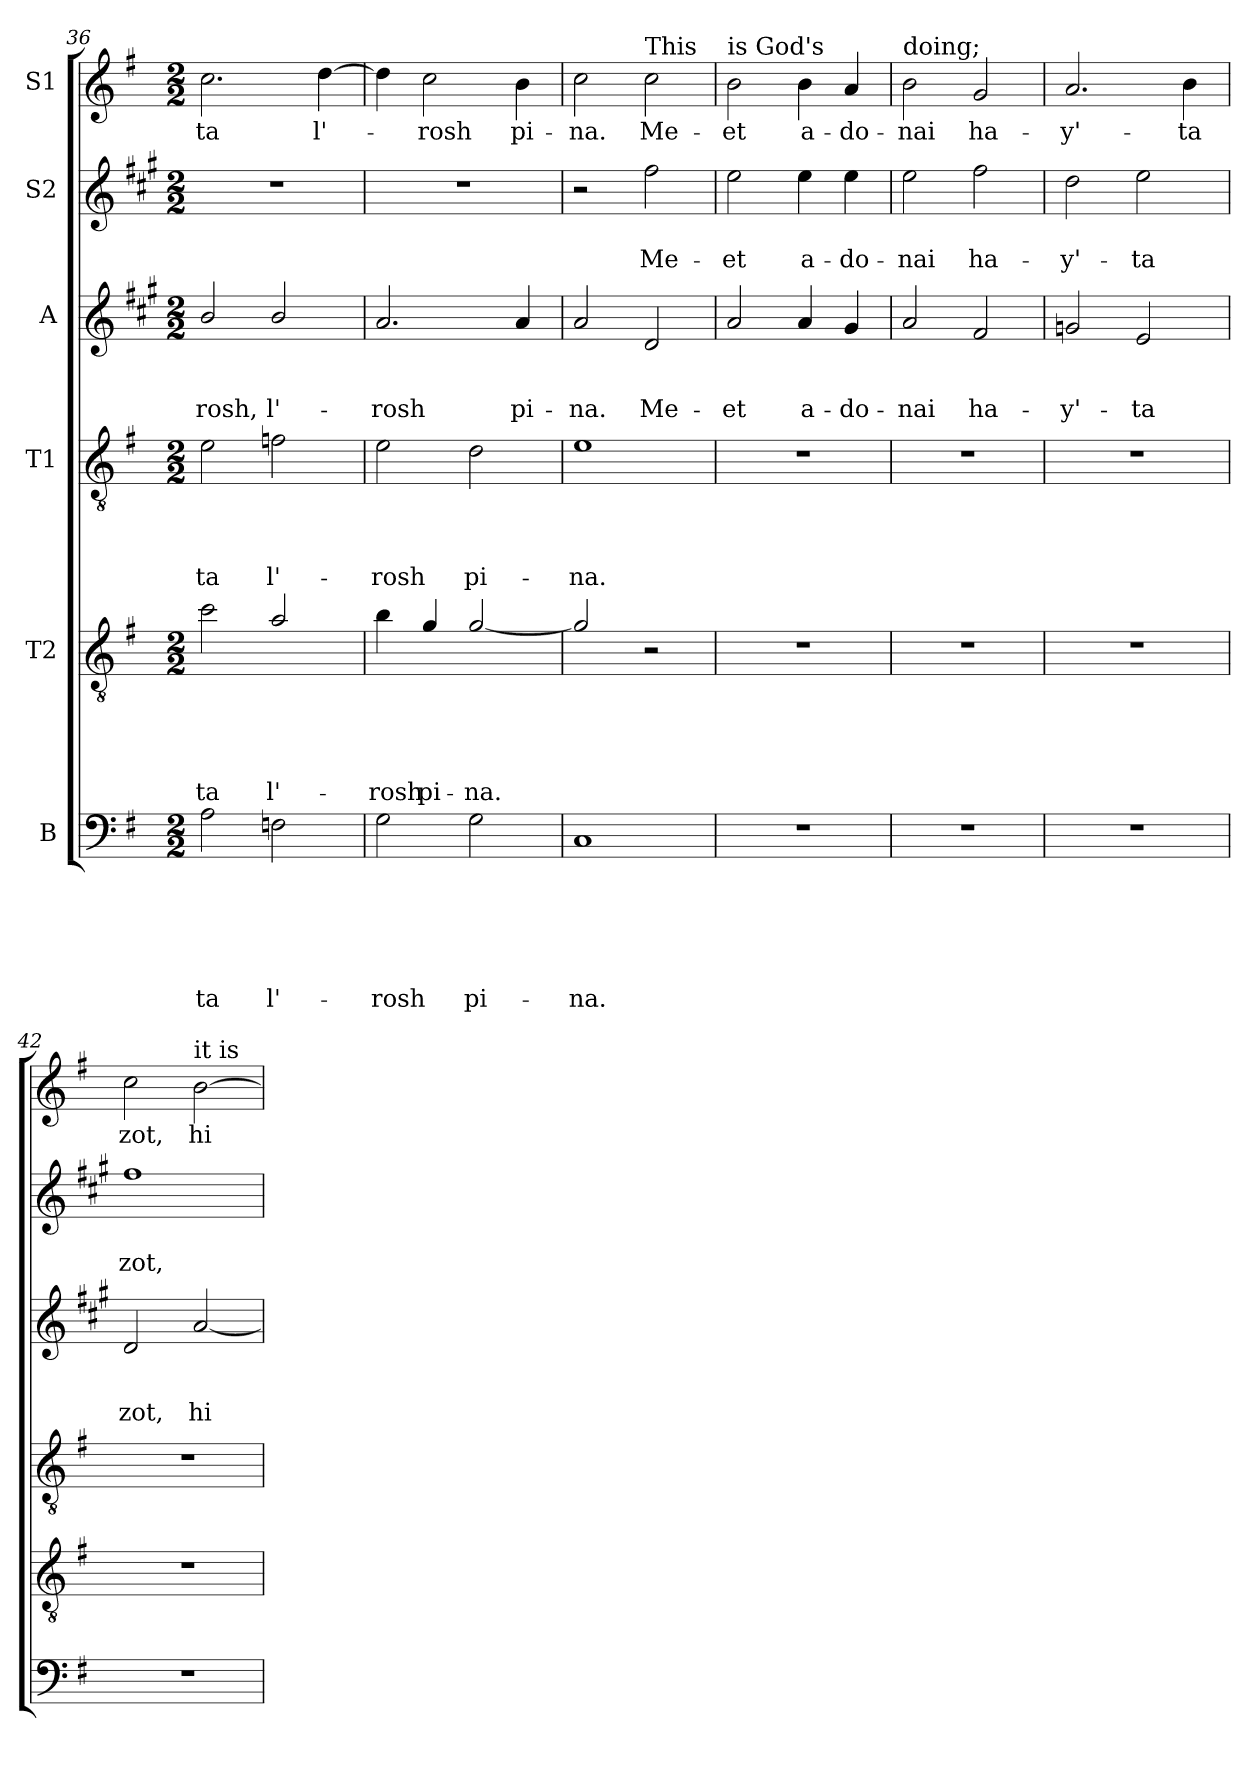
**kern	**text	**text	**text	**text	**text	**text	**kern	**text	**text	**text	**text	**text	**kern	**text	**text	**text	**text	**kern	**text	**text	**text	**kern	**text	**text	**kern	**text
*part6	*part6	*part6	*part6	*part6	*part6	*part6	*part5	*part5	*part5	*part5	*part5	*part5	*part4	*part4	*part4	*part4	*part4	*part3	*part3	*part3	*part3	*part2	*part2	*part2	*part1	*part1
*staff6	*staff6	*staff6	*staff6	*staff6	*staff6	*staff6	*staff5	*staff5	*staff5	*staff5	*staff5	*staff5	*staff4	*staff4	*staff4	*staff4	*staff4	*staff3	*staff3	*staff3	*staff3	*staff2	*staff2	*staff2	*staff1	*staff1
*I"B	*	*	*	*	*	*	*I"T2	*	*	*	*	*	*I"T1	*	*	*	*	*I"A	*	*	*	*I"S2	*	*	*I"S1	*
*clefF4	*	*	*	*	*	*	*clefGv2	*	*	*	*	*	*clefGv2	*	*	*	*	*clefG2	*	*	*	*clefG2	*	*	*clefG2	*
*	*	*	*	*	*	*	*ITrd8c14	*	*	*	*	*	*	*	*	*	*	*ITrd1c2	*	*	*	*ITrd1c2	*	*	*	*
*k[f#]	*	*	*	*	*	*	*k[f#]	*	*	*	*	*	*k[f#]	*	*	*	*	*k[f#]	*	*	*	*k[f#]	*	*	*k[f#]	*
*G:	*	*	*	*	*	*	*G:	*	*	*	*	*	*G:	*	*	*	*	*G:	*	*	*	*G:	*	*	*G:	*
*M2/2	*	*	*	*	*	*	*M2/2	*	*	*	*	*	*M2/2	*	*	*	*	*M2/2	*	*	*	*M2/2	*	*	*M2/2	*
=36	=36	=36	=36	=36	=36	=36	=36	=36	=36	=36	=36	=36	=36	=36	=36	=36	=36	=36	=36	=36	=36	=36	=36	=36	=36	=36
!	!	!	!	!	!	!LO:LY:b	!	!	!	!	!	!LO:LY:b	!	!	!	!	!LO:LY:b	!	!	!	!LO:LY:b	!	!	!	!	!LO:LY:b
2A\	.	.	.	.	.	-ta	2c\	.	.	.	.	-ta	2e\	.	.	.	-ta	2a/	.	.	-rosh,	1r	.	.	2.cc\	-ta
!	!	!	!	!	!	!LO:LY:b	!	!	!	!	!	!LO:LY:b	!	!	!	!	!LO:LY:b	!	!	!	!LO:LY:b	!	!	!	!	!
2Fn\	.	.	.	.	.	l'-	2A/	.	.	.	.	l'-	2fn\	.	.	.	l'-	2a/	.	.	l'-	.	.	.	.	.
!	!	!	!	!	!	!	!	!	!	!	!	!	!	!	!	!	!	!	!	!	!	!	!	!	!	!LO:LY:b
.	.	.	.	.	.	.	.	.	.	.	.	.	.	.	.	.	.	.	.	.	.	.	.	.	[4dd\	l'-
=37	=37	=37	=37	=37	=37	=37	=37	=37	=37	=37	=37	=37	=37	=37	=37	=37	=37	=37	=37	=37	=37	=37	=37	=37	=37	=37
!	!	!	!	!	!	!LO:LY:b	!	!	!	!	!	!LO:LY:b	!	!	!	!	!LO:LY:b	!	!	!	!LO:LY:b	!	!	!	!	!
2G\	.	.	.	.	.	-rosh	4B\	.	.	.	.	-rosh	2e\	.	.	.	-rosh	2.g/	.	.	-rosh	1r	.	.	4dd\]	.
!	!	!	!	!	!	!	!	!	!	!	!	!LO:LY:b	!	!	!	!	!	!	!	!	!	!	!	!	!	!LO:LY:b
.	.	.	.	.	.	.	4G/	.	.	.	.	pi-	.	.	.	.	.	.	.	.	.	.	.	.	2cc\	-rosh
!	!	!	!	!	!	!LO:LY:b	!	!	!	!	!	!LO:LY:b	!	!	!	!	!LO:LY:b	!	!	!	!	!	!	!	!	!
2G\	.	.	.	.	.	pi-	[2G/	.	.	.	.	-na.	2d\	.	.	.	pi-	.	.	.	.	.	.	.	.	.
!	!	!	!	!	!	!	!	!	!	!	!	!	!	!	!	!	!	!	!	!	!LO:LY:b	!	!	!	!	!LO:LY:b
.	.	.	.	.	.	.	.	.	.	.	.	.	.	.	.	.	.	4g/	.	.	pi-	.	.	.	4b\	pi-
=38	=38	=38	=38	=38	=38	=38	=38	=38	=38	=38	=38	=38	=38	=38	=38	=38	=38	=38	=38	=38	=38	=38	=38	=38	=38	=38
!	!	!	!	!	!	!LO:LY:b	!	!	!	!	!	!	!	!	!	!	!LO:LY:b	!	!	!	!LO:LY:b	!	!	!	!	!LO:LY:b
1C	.	.	.	.	.	-na.	2G/]	.	.	.	.	.	1e	.	.	.	-na.	2g/	.	.	-na.	2r	.	.	2cc\	-na.
!	!	!	!	!	!	!	!	!	!	!	!	!	!	!	!	!	!	!	!	!	!	!	!	!	!LO:TX:a:t=This	!
!	!	!	!	!	!	!	!	!	!	!	!	!	!	!	!	!	!	!	!	!	!LO:LY:b	!	!	!LO:LY:b	!	!LO:LY:b
.	.	.	.	.	.	.	2r	.	.	.	.	.	.	.	.	.	.	2c/	.	.	Me-	2ee\	.	Me-	2cc\	Me-
=39	=39	=39	=39	=39	=39	=39	=39	=39	=39	=39	=39	=39	=39	=39	=39	=39	=39	=39	=39	=39	=39	=39	=39	=39	=39	=39
!	!	!	!	!	!	!	!	!	!	!	!	!	!	!	!	!	!	!	!	!	!	!	!	!	!LO:TX:a:t=is God's	!
!	!	!	!	!	!	!	!	!	!	!	!	!	!	!	!	!	!	!	!	!	!LO:LY:b	!	!	!LO:LY:b	!	!LO:LY:b
1r	.	.	.	.	.	.	1r	.	.	.	.	.	1r	.	.	.	.	2g/	.	.	-et	2dd\	.	-et	2b\	-et
!	!	!	!	!	!	!	!	!	!	!	!	!	!	!	!	!	!	!	!	!	!LO:LY:b	!	!	!LO:LY:b	!	!LO:LY:b
.	.	.	.	.	.	.	.	.	.	.	.	.	.	.	.	.	.	4g/	.	.	a-	4dd\	.	a-	4b\	a-
!	!	!	!	!	!	!	!	!	!	!	!	!	!	!	!	!	!	!	!	!	!LO:LY:b	!	!	!LO:LY:b	!	!LO:LY:b
.	.	.	.	.	.	.	.	.	.	.	.	.	.	.	.	.	.	4f#/	.	.	-do-	4dd\	.	-do-	4a/	-do-
=40	=40	=40	=40	=40	=40	=40	=40	=40	=40	=40	=40	=40	=40	=40	=40	=40	=40	=40	=40	=40	=40	=40	=40	=40	=40	=40
!	!	!	!	!	!	!	!	!	!	!	!	!	!	!	!	!	!	!	!	!	!	!	!	!	!LO:TX:a:t=doing;	!
!	!	!	!	!	!	!	!	!	!	!	!	!	!	!	!	!	!	!	!	!	!LO:LY:b	!	!	!LO:LY:b	!	!LO:LY:b
1r	.	.	.	.	.	.	1r	.	.	.	.	.	1r	.	.	.	.	2g/	.	.	-nai	2dd\	.	-nai	2b\	-nai
!	!	!	!	!	!	!	!	!	!	!	!	!	!	!	!	!	!	!	!	!	!LO:LY:b	!	!	!LO:LY:b	!	!LO:LY:b
.	.	.	.	.	.	.	.	.	.	.	.	.	.	.	.	.	.	2e/	.	.	ha-	2ee\	.	ha-	2g/	ha-
=41	=41	=41	=41	=41	=41	=41	=41	=41	=41	=41	=41	=41	=41	=41	=41	=41	=41	=41	=41	=41	=41	=41	=41	=41	=41	=41
!	!	!	!	!	!	!	!	!	!	!	!	!	!	!	!	!	!	!	!	!	!LO:LY:b	!	!	!LO:LY:b	!	!LO:LY:b
1r	.	.	.	.	.	.	1r	.	.	.	.	.	1r	.	.	.	.	2fn/	.	.	-y'-	2cc\	.	-y'-	2.a/	-y'-
!	!	!	!	!	!	!	!	!	!	!	!	!	!	!	!	!	!	!	!	!	!LO:LY:b	!	!	!LO:LY:b	!	!
.	.	.	.	.	.	.	.	.	.	.	.	.	.	.	.	.	.	2d/	.	.	-ta	2dd\	.	-ta	.	.
!	!	!	!	!	!	!	!	!	!	!	!	!	!	!	!	!	!	!	!	!	!	!	!	!	!	!LO:LY:b
.	.	.	.	.	.	.	.	.	.	.	.	.	.	.	.	.	.	.	.	.	.	.	.	.	4b\	-ta
!!LO:PB:g=z
=42	=42	=42	=42	=42	=42	=42	=42	=42	=42	=42	=42	=42	=42	=42	=42	=42	=42	=42	=42	=42	=42	=42	=42	=42	=42	=42
!	!	!	!	!	!	!	!	!	!	!	!	!	!	!	!	!	!	!	!	!	!LO:LY:b	!	!	!LO:LY:b	!	!LO:LY:b
1r	.	.	.	.	.	.	1r	.	.	.	.	.	1r	.	.	.	.	2c/	.	.	zot,	1ee	.	zot,	2cc\	zot,
!	!	!	!	!	!	!	!	!	!	!	!	!	!	!	!	!	!	!	!	!	!	!	!	!	!LO:TX:a:t=it is	!
!	!	!	!	!	!	!	!	!	!	!	!	!	!	!	!	!	!	!	!	!	!LO:LY:b	!	!	!	!	!LO:LY:b
.	.	.	.	.	.	.	.	.	.	.	.	.	.	.	.	.	.	[2g/	.	.	hi	.	.	.	[2b\	hi
=	=	=	=	=	=	=	=	=	=	=	=	=	=	=	=	=	=	=	=	=	=	=	=	=	=	=
*-	*-	*-	*-	*-	*-	*-	*-	*-	*-	*-	*-	*-	*-	*-	*-	*-	*-	*-	*-	*-	*-	*-	*-	*-	*-	*-
